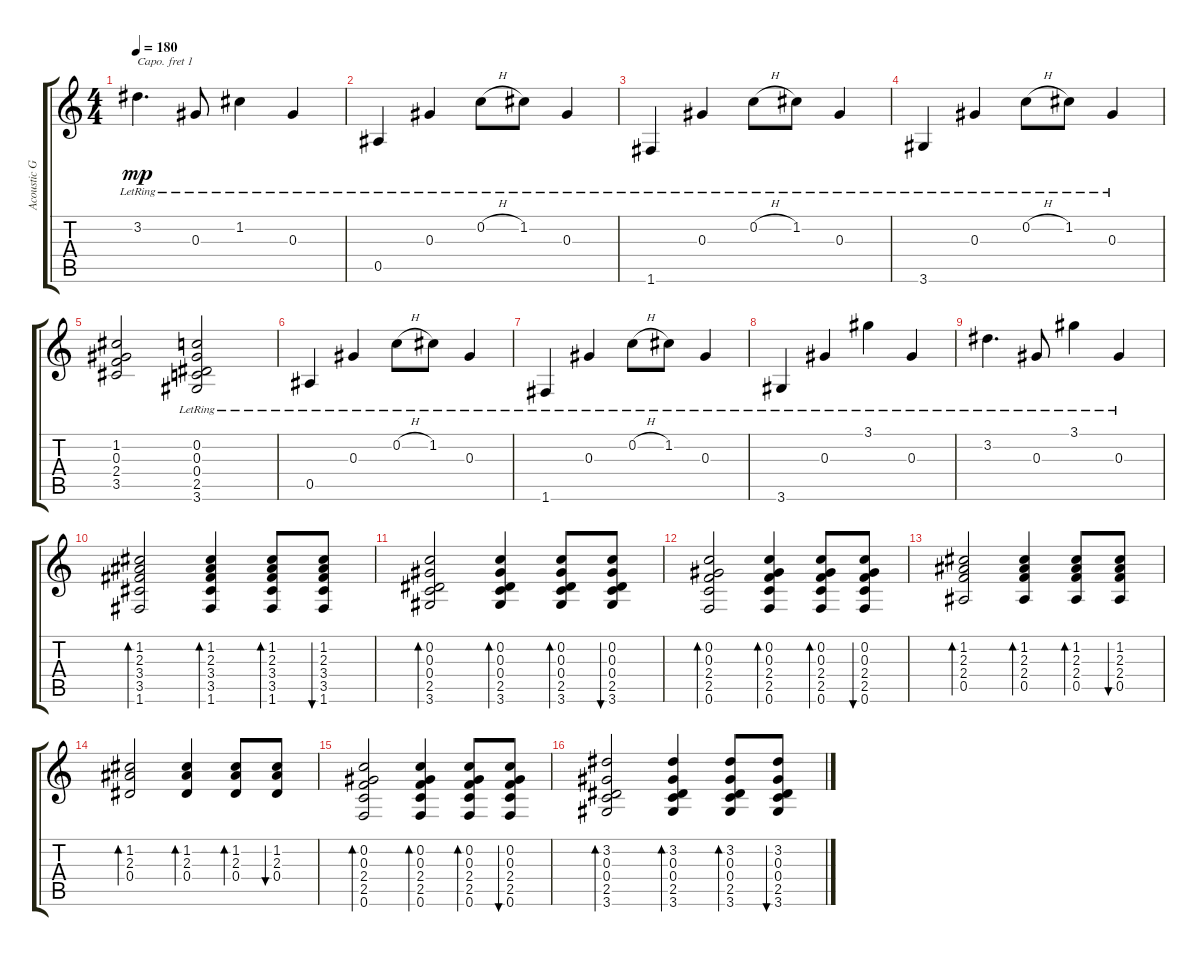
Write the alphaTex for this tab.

\track ("Acoustic Guitar(steel)" "Acoustic G") {instrument acousticguitarsteel}
\staff {score tabs}
\capo 1
\tuning (E4 B3 G3 D3 A2 E2) {hide}
\ts (4 4)
\tempo 180
\clef g2
\ks c
3.2{lr}.4{d dy mp} 0.3{lr}.8 1.2{lr}.4 0.3{lr}.4 |
0.5{lr}.4 0.3{lr}.4 0.2{h lr}.8 1.2{lr}.8 0.3{lr}.4 |
1.6{lr}.4 0.3{lr}.4 0.2{h lr}.8 1.2{lr}.8 0.3{lr}.4 |
3.6{lr}.4 0.3{lr}.4 0.2{h lr}.8 1.2{lr}.8 0.3{lr}.4 |
(1.2 0.3 2.4 3.5).2 (0.2{lr} 0.3 0.4 2.5 3.6).2 |
0.5{lr}.4 0.3{lr}.4 0.2{h lr}.8 1.2{lr}.8 0.3{lr}.4 |
1.6{lr}.4 0.3{lr}.4 0.2{h lr}.8 1.2{lr}.8 0.3{lr}.4 |
3.6{lr}.4 0.3{lr}.4 3.1{lr}.4 0.3{lr}.4 |
3.2{lr}.4{d} 0.3{lr}.8 3.1{lr}.4 0.3{lr}.4 |
(1.2 2.3 3.4 3.5 1.6).2{bd 60} (1.2 2.3 3.4 3.5 1.6).4{bd 60} (1.2 2.3 3.4 3.5 1.6).8{bd 60} (1.2 2.3 3.4 3.5 1.6).8{bu 60} |
(0.2 0.3 0.4 2.5 3.6).2{bd 60} (0.2 0.3 0.4 2.5 3.6).4{bd 60} (0.2 0.3 0.4 2.5 3.6).8{bd 60} (0.2 0.3 0.4 2.5 3.6).8{bu 60} |
(0.2 0.3 2.4 2.5 0.6).2{bd 60} (0.2 0.3 2.4 2.5 0.6).4{bd 60} (0.2 0.3 2.4 2.5 0.6).8{bd 60} (0.2 0.3 2.4 2.5 0.6).8{bu 60} |
(1.2 2.3 2.4 0.5).2{bd 60} (1.2 2.3 2.4 0.5).4{bd 60} (1.2 2.3 2.4 0.5).8{bd 60} (1.2 2.3 2.4 0.5).8{bu 60} |
(1.2 2.3 0.4).2{bd 60} (1.2 2.3 0.4).4{bd 60} (1.2 2.3 0.4).8{bd 60} (1.2 2.3 0.4).8{bu 60} |
(0.2 0.3 2.4 2.5 0.6).2{bd 60} (0.2 0.3 2.4 2.5 0.6).4{bd 60} (0.2 0.3 2.4 2.5 0.6).8{bd 60} (0.2 0.3 2.4 2.5 0.6).8{bu 60} |
(3.2 0.3 0.4 2.5 3.6).2{bd 60} (3.2 0.3 0.4 2.5 3.6).4{bd 60} (3.2 0.3 0.4 2.5 3.6).8{bd 60} (3.2 0.3 0.4 2.5 3.6).8{bu 60}
